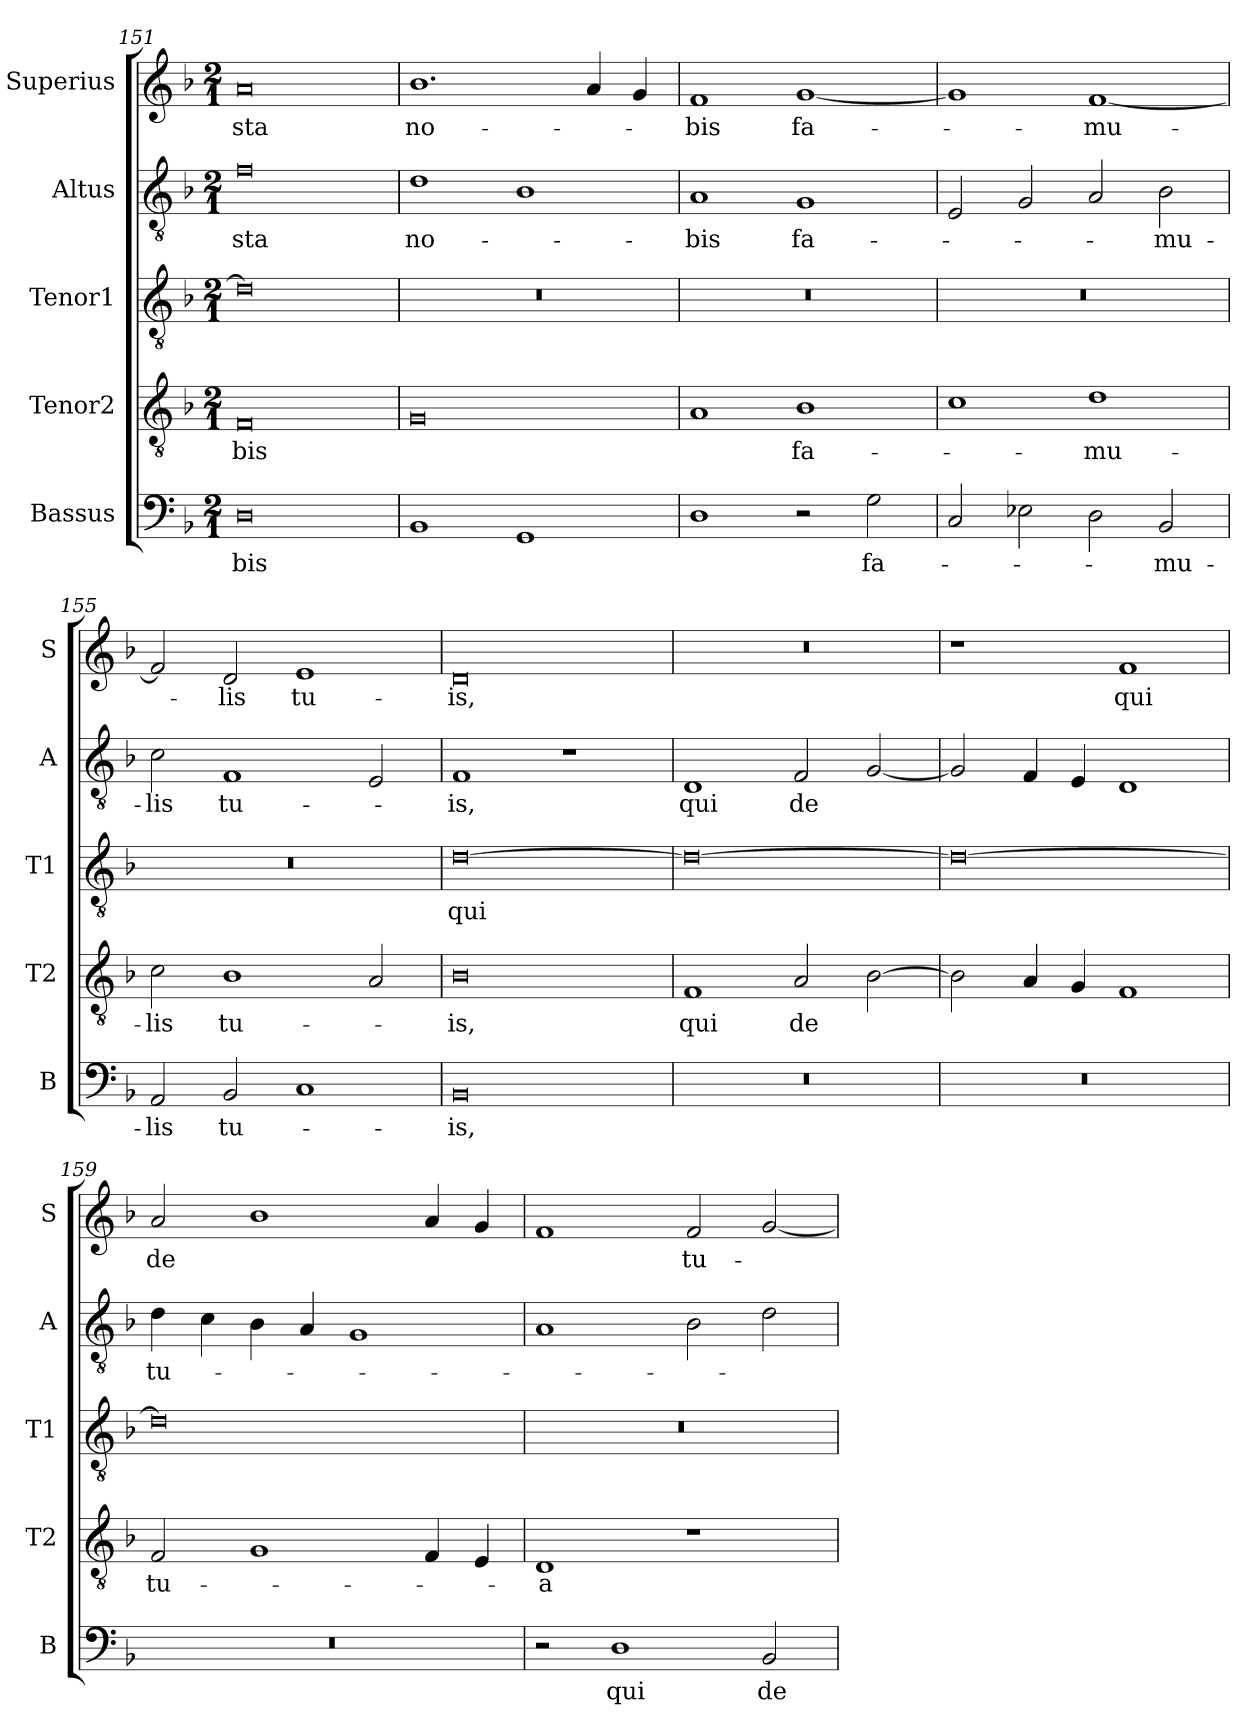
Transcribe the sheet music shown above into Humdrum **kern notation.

**kern	**text	**kern	**text	**kern	**text	**kern	**text	**kern	**text
*part5	*part5	*part4	*part4	*part3	*part3	*part2	*part2	*part1	*part1
*staff5	*staff5	*staff4	*staff4	*staff3	*staff3	*staff2	*staff2	*staff1	*staff1
*I"Bassus	*	*I"Tenor2	*	*I"Tenor1	*	*I"Altus	*	*I"Superius	*
*I'B	*	*I'T2	*	*I'T1	*	*I'A	*	*I'S	*
*clefF4	*	*clefGv2	*	*clefGv2	*	*clefGv2	*	*clefG2	*
*k[b-]	*	*k[b-]	*	*k[b-]	*	*k[b-]	*	*k[b-]	*
*M2/1	*	*M2/1	*	*M2/1	*	*M2/1	*	*M2/1	*
=151	=151	=151	=151	=151	=151	=151	=151	=151	=151
0D	-bis	0F	-bis	0d]	.	0f	-sta	0a	-sta
=152	=152	=152	=152	=152	=152	=152	=152	=152	=152
1BB-	.	0G	.	0r	.	1d	no-	1.b-	no-
1GG	.	.	.	.	.	1B-	.	.	.
.	.	.	.	.	.	.	.	4a/	.
.	.	.	.	.	.	.	.	4g/	.
=153	=153	=153	=153	=153	=153	=153	=153	=153	=153
1D	.	1A	.	0r	.	1A	-bis	1f	-bis
2r	.	1B-	fa-	.	.	1G	fa-	[1g	fa-
2G\	fa-	.	.	.	.	.	.	.	.
=154	=154	=154	=154	=154	=154	=154	=154	=154	=154
2C/	.	1c	.	0r	.	2E/	.	1g]	.
2E-X\	.	.	.	.	.	2G/	.	.	.
2D\	.	1d	-mu-	.	.	2A/	.	[1f	-mu-
2BB-/	-mu-	.	.	.	.	2B-\	-mu-	.	.
=155	=155	=155	=155	=155	=155	=155	=155	=155	=155
2AA/	-lis	2c\	-lis	0r	.	2c\	-lis	2f/]	.
2BB-/	tu-	1B-	tu-	.	.	1F	tu-	2d/	-lis
1C	.	.	.	.	.	.	.	1e	tu-
.	.	2A/	.	.	.	2E/	.	.	.
=156	=156	=156	=156	=156	=156	=156	=156	=156	=156
0BB-	-is,	0B-	-is,	[0d	qui	1F	-is,	0d	-is,
.	.	.	.	.	.	1r	.	.	.
=157	=157	=157	=157	=157	=157	=157	=157	=157	=157
0r	.	1F	qui	0d_	.	1D	qui	0r	.
.	.	2A/	de	.	.	2F/	de	.	.
.	.	[2B-\	.	.	.	[2G/	.	.	.
=158	=158	=158	=158	=158	=158	=158	=158	=158	=158
0r	.	2B-\]	.	0d_	.	2G/]	.	1r	.
.	.	4A/	.	.	.	4F/	.	.	.
.	.	4G/	.	.	.	4E/	.	.	.
.	.	1F	.	.	.	1D	.	1f	qui
=159	=159	=159	=159	=159	=159	=159	=159	=159	=159
0r	.	2F/	tu-	0d]	.	4d\	tu-	2a/	de
.	.	.	.	.	.	4c\	.	.	.
.	.	1G	.	.	.	4B-\	.	1b-	.
.	.	.	.	.	.	4A/	.	.	.
.	.	.	.	.	.	1G	.	.	.
.	.	4F/	.	.	.	.	.	4a/	.
.	.	4E/	.	.	.	.	.	4g/	.
=160	=160	=160	=160	=160	=160	=160	=160	=160	=160
2r	.	1D	-a	0r	.	1A	.	1f	.
1D	qui	.	.	.	.	.	.	.	.
.	.	1r	.	.	.	2B-\	.	2f/	tu-
2BB-/	de	.	.	.	.	2d\	.	[2g/	.
=	=	=	=	=	=	=	=	=	=
*-	*-	*-	*-	*-	*-	*-	*-	*-	*-
